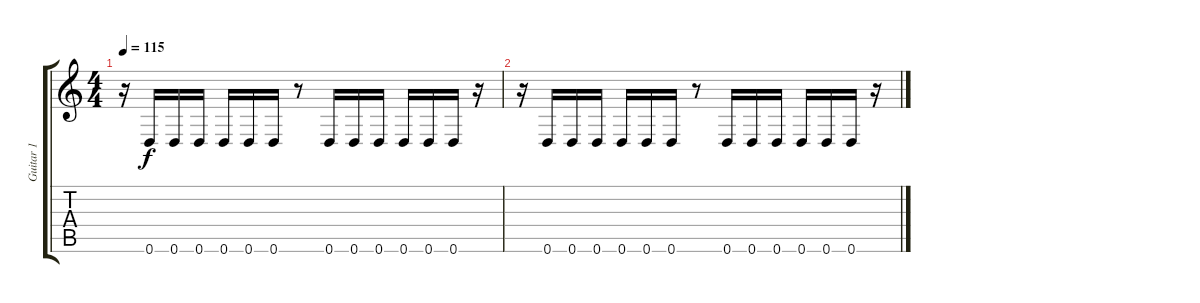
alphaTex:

\track ("Guitar 1" "Guitar 1") {instrument overdrivenguitar}
\staff {score tabs}
\tuning (D4 A3 F3 C3 G2 D2) {hide}
\ts (4 4)
\tempo 115
\clef g2
\ks c
r.16{dy f} 0.6.16 0.6.16 0.6.16 0.6.16 0.6.16 0.6.16 r.8 0.6.16 0.6.16 0.6.16 0.6.16 0.6.16 0.6.16 r.16 |
r.16 0.6.16 0.6.16 0.6.16 0.6.16 0.6.16 0.6.16 r.8 0.6.16 0.6.16 0.6.16 0.6.16 0.6.16 0.6.16 r.16
